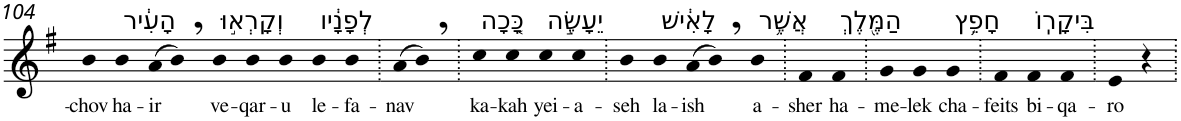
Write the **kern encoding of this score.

**kern	**text
*part1	*part1
*staff1	*staff1
*I"Piano	*
*I'Pno	*
!!LO:PB:g=z
*clefG2	*
*k[f#]	*
*G:	*
=104	=104
!	!LO:LY:b
4b	-chov
!LO:TX:a:t=הָעִ֔יר	!
!	!LO:LY:b
4b	ha-
!	!LO:LY:b
(>8a	-ir
8b,)	.
!LO:TX:a:t=וְקָרְא֣וּ	!
!	!LO:LY:b
4b	ve-
!	!LO:LY:b
4b	-qar-
!	!LO:LY:b
4b	-u
!LO:TX:a:t=לְפָנָ֔יו	!
!	!LO:LY:b
4b	le-
!	!LO:LY:b
4b	-fa-
=105.	=105.
!	!LO:LY:b
(>8a	-nav
8b,)	.
=106.	=106.
!LO:TX:a:t=כָּ֚כָה	!
!	!LO:LY:b
4cc	ka-
!	!LO:LY:b
4cc	-kah
!LO:TX:a:t=יֵעָשֶׂ֣ה	!
!	!LO:LY:b
4cc	yei-
!	!LO:LY:b
4cc	-a-
=107.	=107.
!	!LO:LY:b
4b	-seh
!LO:TX:a:t=לָאִ֔ישׁ	!
!	!LO:LY:b
4b	la-
!	!LO:LY:b
(>8a	-ish
8b,)	.
!LO:TX:a:t=אֲשֶׁ֥ר	!
!	!LO:LY:b
4b	a-
=108.	=108.
!	!LO:LY:b
4f#	-sher
!LO:TX:a:t=הַמֶּ֖לֶךְ	!
!	!LO:LY:b
4f#	ha-
=109.	=109.
!	!LO:LY:b
4g	-me-
!	!LO:LY:b
4g	-lek
!LO:TX:a:t=חָפֵ֥ץ	!
!	!LO:LY:b
4g	cha-
=110.	=110.
!	!LO:LY:b
4f#	-feits
!LO:TX:a:t=בִּיקָרֽוֹ	!
!	!LO:LY:b
4f#	bi-
!	!LO:LY:b
4f#	-qa-
=111.	=111.
!	!LO:LY:b
4e	-ro
4r	.
=.	=.
*-	*-
